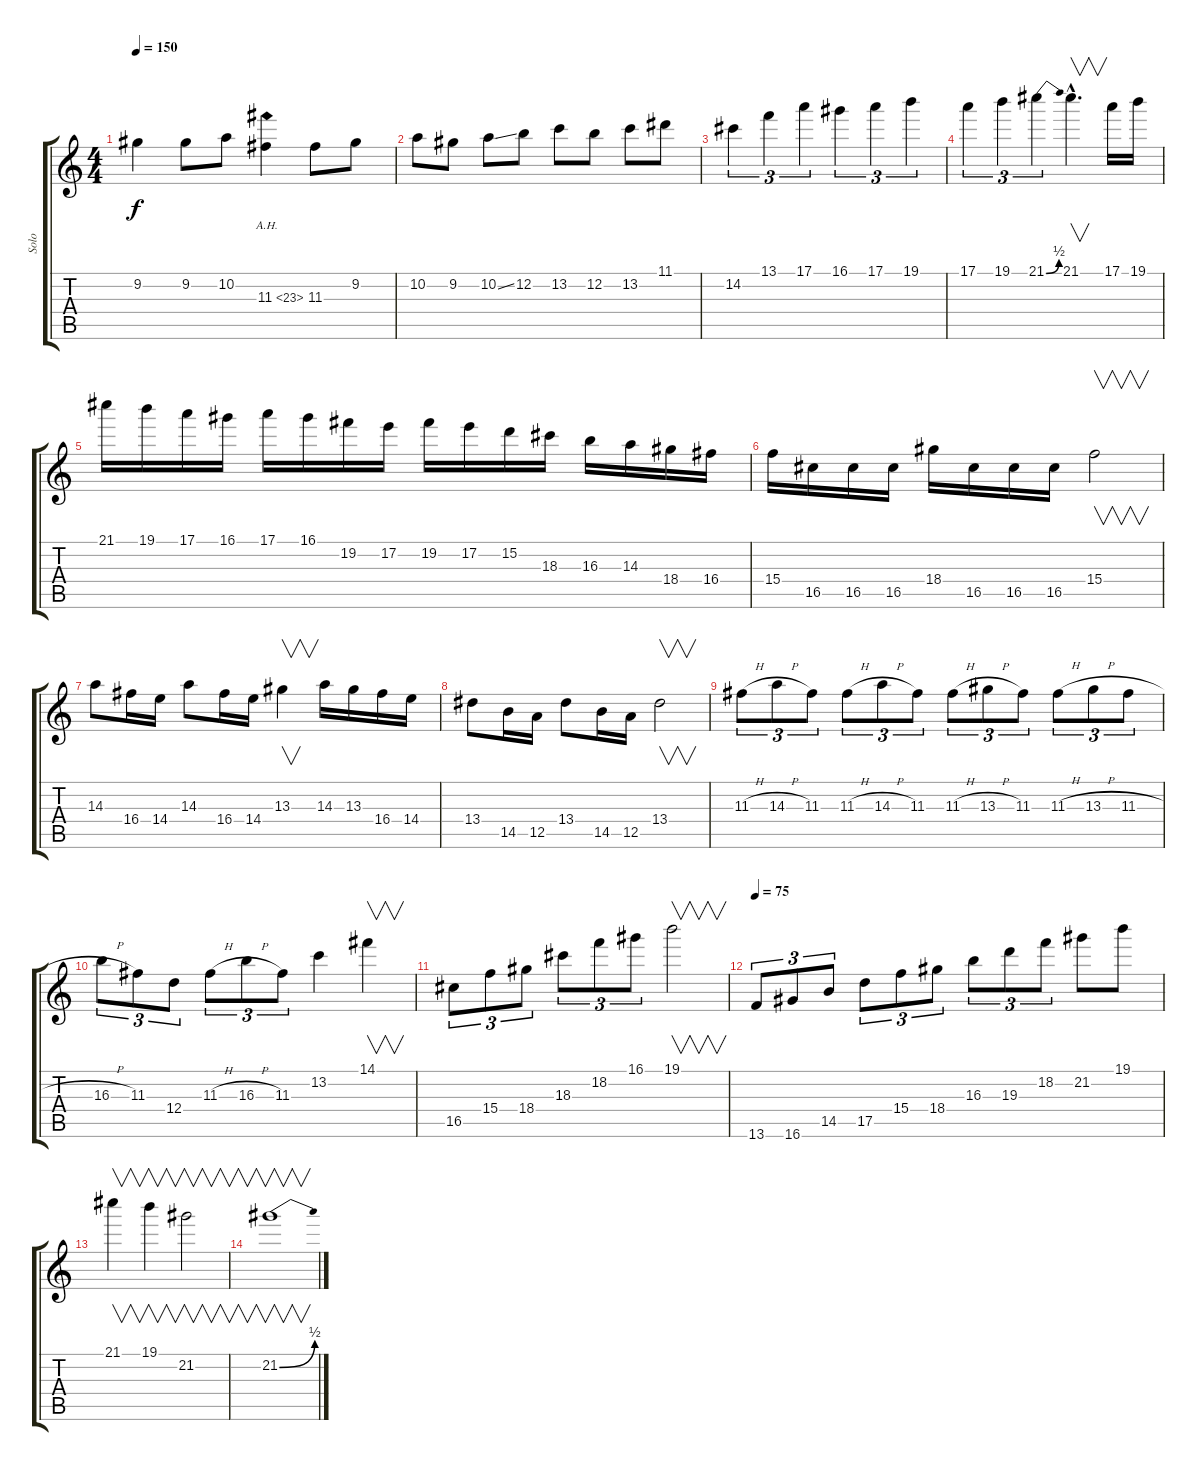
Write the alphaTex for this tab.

\track ("Solo" "Solo") {instrument distortionguitar}
\staff {score tabs}
\tuning (E4 B3 G3 D3 A2 E2) {hide}
\ts (4 4)
\tempo 150
\clef g2
\ks c
9.2.4{dy f} 9.2.8 10.2.8 11.3{ah 12}.4 11.3.8 9.2.8 |
10.2.8 9.2.8 10.2{ss}.8 12.2.8 13.2.8 12.2.8 13.2.8 11.1.8 |
14.2.4{tu (3 2)} 13.1.4{tu (3 2)} 17.1.4{tu (3 2)} 16.1.4{tu (3 2)} 17.1.4{tu (3 2)} 19.1.4{tu (3 2)} |
17.1.4{tu (3 2)} 19.1.4{tu (3 2)} 21.1{be (bend 0 0 60 2)}.4{tu (3 2)} 21.1{hac}.4{v d} 17.1.16 19.1.16 |
21.1.16 19.1.16 17.1.16 16.1.16 17.1.16 16.1.16 19.2.16 17.2.16 19.2.16 17.2.16 15.2.16 18.3.16 16.3.16 14.3.16 18.4.16 16.4.16 |
15.4.16 16.5.16 16.5.16 16.5.16 18.4.16 16.5.16 16.5.16 16.5.16 15.4.2{v} |
14.3.8 16.4.16 14.4.16 14.3.8 16.4.16 14.4.16 13.3.4{v} 14.3.16 13.3.16 16.4.16 14.4.16 |
13.4.8 14.5.16 12.5.16 13.4.8 14.5.16 12.5.16 13.4.2{v} |
11.3{h}.8{tu (3 2)} 14.3{h}.8{tu (3 2)} 11.3.8{tu (3 2)} 11.3{h}.8{tu (3 2)} 14.3{h}.8{tu (3 2)} 11.3.8{tu (3 2)} 11.3{h}.8{tu (3 2)} 13.3{h}.8{tu (3 2)} 11.3.8{tu (3 2)} 11.3{h}.8{tu (3 2)} 13.3{h}.8{tu (3 2)} 11.3{h}.8{tu (3 2)} |
16.3{h}.8{tu (3 2)} 11.3.8{tu (3 2)} 12.4.8{tu (3 2)} 11.3{h}.8{tu (3 2)} 16.3{h}.8{tu (3 2)} 11.3.8{tu (3 2)} 13.2.4 14.1.4{v} |
16.5.8{tu (3 2)} 15.4.8{tu (3 2)} 18.4.8{tu (3 2)} 18.3.8{tu (3 2)} 18.2.8{tu (3 2)} 16.1.8{tu (3 2)} 19.1.2{v} |
\tempo 75
13.6.8{tu (3 2)} 16.6.8{tu (3 2)} 14.5.8{tu (3 2)} 17.5.8{tu (3 2)} 15.4.8{tu (3 2)} 18.4.8{tu (3 2)} 16.3.8{tu (3 2)} 19.3.8{tu (3 2)} 18.2.8{tu (3 2)} 21.2.8 19.1.8 |
21.1.4{v} 19.1.4{v} 21.2.2{v} |
21.2{be (bend 0 0 60 2)}.1{v}
